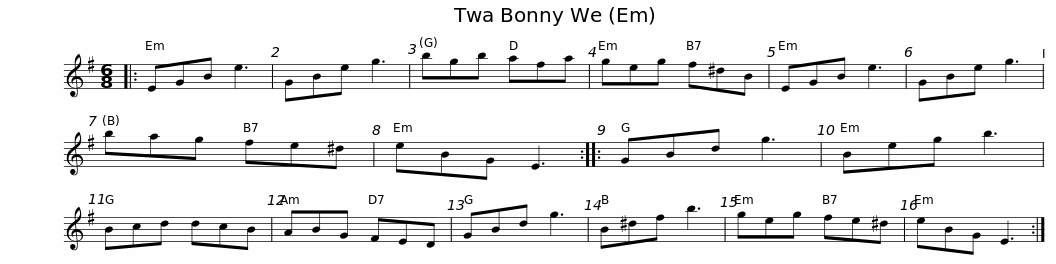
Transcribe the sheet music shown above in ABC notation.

X:1
L:1/8
M:6/8
I:linebreak $
K:Emin
V:1 treble
V:1
|: EGB e3 | GBe g3 | bgb afa | geg f^dB | EGB e3 | %5
 GBe g3 | bag fe^d |$ eBG E3 :: GBd g3 | Beg b3 | %10
 Bcd dcB | ABG FED | GBd g3 | B^df b3 | geg fe^d |$ %15
 eBG E3 :| %16
